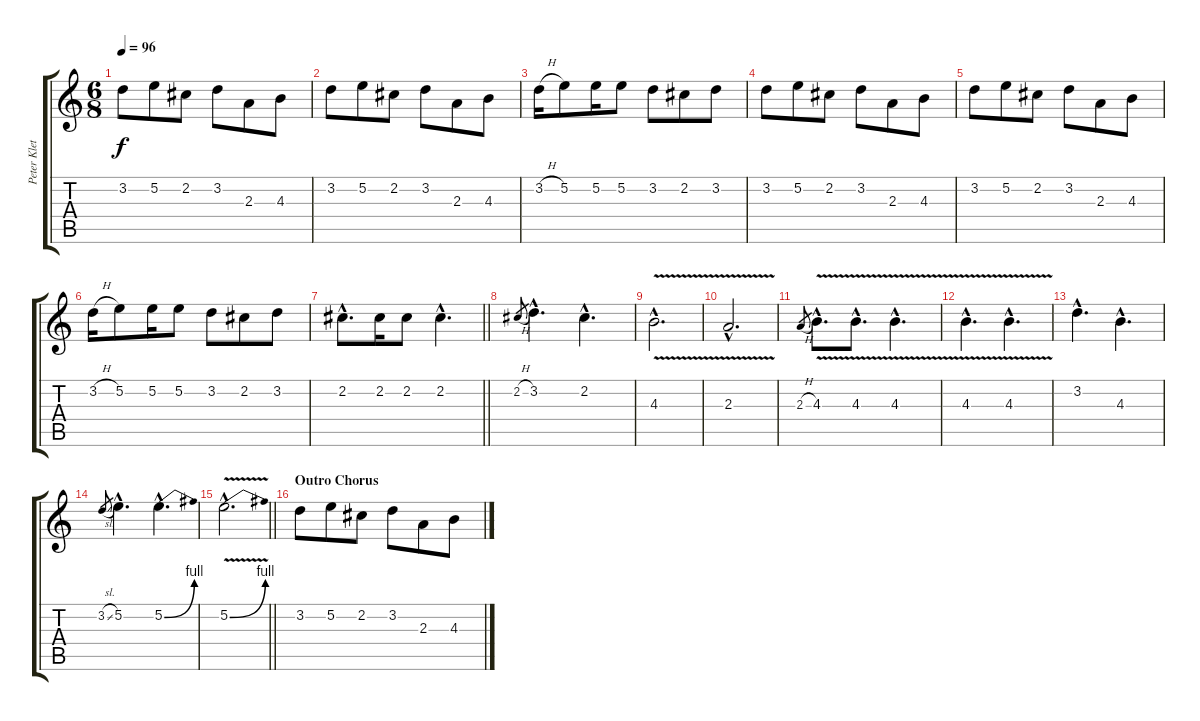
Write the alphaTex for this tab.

\track ("Peter Klett Lead Guitar" "Peter Klet") {instrument overdrivenguitar}
\staff {score tabs}
\tuning (E4 B3 G3 D3 A2 E2) {hide}
\ts (6 8)
\tempo 96
\clef g2
\ks c
3.2.8{dy f} 5.2.8 2.2.8 3.2.8 2.3.8 4.3.8 |
3.2.8 5.2.8 2.2.8 3.2.8 2.3.8 4.3.8 |
3.2{h}.16 5.2.8 5.2.16 5.2.8 3.2.8 2.2.8 3.2.8 |
3.2.8 5.2.8 2.2.8 3.2.8 2.3.8 4.3.8 |
3.2.8 5.2.8 2.2.8 3.2.8 2.3.8 4.3.8 |
3.2{h}.16 5.2.8 5.2.16 5.2.8 3.2.8 2.2.8 3.2.8 |
\barLineRight lightlight
2.2{hac}.8{d} 2.2.16 2.2.8 2.2{hac}.4{d} |
2.2{h}.8{gr} 3.2{hac}.4{d} 2.2{hac}.4{d} |
4.3{v hac}.2{d} |
2.3{v hac}.2{d} |
2.3{h}.8{gr} 4.3{v hac}.8{d} 4.3{v hac}.8{d} 4.3{v hac}.4{d} |
4.3{v hac}.4{d} 4.3{v hac}.4{d} |
3.2{hac}.4{d} 4.3{hac}.4{d} |
3.2{sl}.8{gr} 5.2{hac}.4{d} 5.2{be (bend 0 0 60 4) hac}.4{d} |
\barLineRight lightlight
5.2{be (bend 0 0 60 4) v hac}.2{d} |
\section ("" "Outro Chorus")
3.2.8 5.2.8 2.2.8 3.2.8 2.3.8 4.3.8
